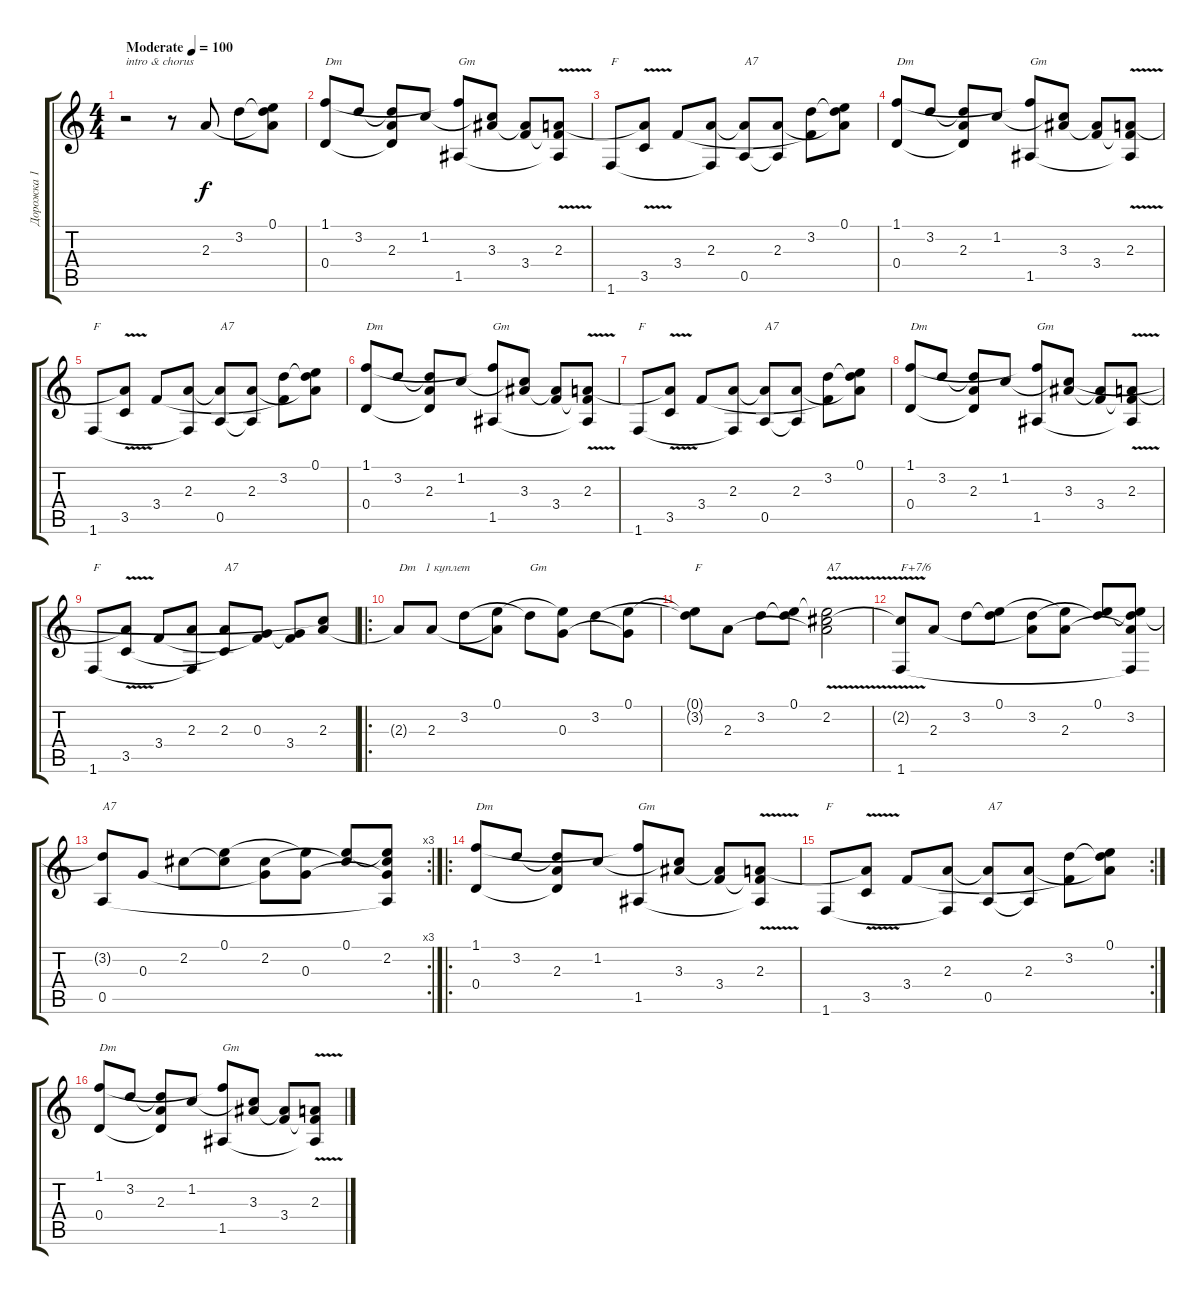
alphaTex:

\track ("Дорожка 1" "Дорожка 1") {instrument acousticguitarsteel}
\staff {score tabs}
\tuning (E4 B3 G3 D3 A2 E2) {hide}
\ts (4 4)
\tempo (100 "Moderate")
\clef g2
\ks c
r.2{txt "intro & chorus" dy f instrument acousticguitarsteel} r.8 2.3.8 3.2.8 (0.1 3.2{t} 2.3{t}).8 |
(1.1 0.4).8{txt "Dm"} 3.2.8 (3.2{t} 2.3 0.4{t}).8 1.2.8 (1.1{t} 1.5).8{txt "Gm"} (1.2{t} 3.3).8 (3.3{t} 3.4).8 (2.3{v} 3.4{t} 1.5{t}).8 |
1.6.8{txt "F"} (2.3{t} 3.5).8 3.4.8 (2.3 1.6{t}).8 (2.3{t} 0.5).8{txt "A7"} (2.3 0.5{t}).8 (3.2 3.4{t}).8 (0.1 3.2{t} 2.3{t}).8 |
(1.1 0.4).8{txt "Dm"} 3.2.8 (3.2{t} 2.3 0.4{t}).8 1.2.8 (1.1{t} 1.5).8{txt "Gm"} (1.2{t} 3.3).8 (3.3{t} 3.4).8 (2.3{v} 3.4{t} 1.5{t}).8 |
1.6.8{txt "F"} (2.3{t} 3.5).8 3.4.8 (2.3 1.6{t}).8 (2.3{t} 0.5).8{txt "A7"} (2.3 0.5{t}).8 (3.2 3.4{t}).8 (0.1 3.2{t} 2.3{t}).8 |
(1.1 0.4).8{txt "Dm"} 3.2.8 (3.2{t} 2.3 0.4{t}).8 1.2.8 (1.1{t} 1.5).8{txt "Gm"} (1.2{t} 3.3).8 (3.3{t} 3.4).8 (2.3{v} 3.4{t} 1.5{t}).8 |
1.6.8{txt "F"} (2.3{t} 3.5).8 3.4.8 (2.3 1.6{t}).8 (2.3{t} 0.5).8{txt "A7"} (2.3 0.5{t}).8 (3.2 3.4{t}).8 (0.1 3.2{t} 2.3{t}).8 |
(1.1 0.4).8{txt "Dm"} 3.2.8 (3.2{t} 2.3 0.4{t}).8 1.2.8 (1.1{t} 1.5).8{txt "Gm"} (1.2{t} 3.3).8 (3.3{t} 3.4).8 (2.3{v} 3.4{t} 1.5{t}).8 |
1.6.8{txt "F"} (2.3{t} 3.5).8 3.4.8 (2.3 1.6{t}).8 (2.3 3.5{t}).8{txt "A7"} (0.3 3.4{t}).8 (0.3{t} 3.4).8 (1.2{t} 2.3).8 |
\ro
2.3{t}.8{txt "Dm   1 куплет"} 2.3.8 3.2.8 (0.1 2.3{t}).8 3.2{t}.8{txt "Gm"} (0.1{t} 0.3).8 3.2.8 (0.1 0.3{t}).8 |
(0.1{t} 3.2{t}).8{txt "F"} 2.3.8 3.2.8 (0.1 3.2{t}).8 (0.1{t} 2.2{v} 2.3{t}).2{txt "A7"} |
(2.2{t} 1.6).8{txt "F+7/6"} 2.3.8 3.2.8 (0.1 3.2{t}).8 (3.2 2.3{t}).8 (0.1{t} 2.3).8 (0.1 3.2{t}).8 (0.1{t} 3.2 2.3{t} 1.6{t}).8 |
\rc 3
(3.2{t} 0.5).8{txt "A7"} 0.3.8 2.2.8 (0.1 2.2{t}).8 (2.2 0.3{t}).8 (0.1{t} 0.3).8 (0.1 2.2{t}).8 (0.1{t} 2.2 0.3{t} 0.5{t}).8 |
\ro
(1.1 0.4).8{txt "Dm"} 3.2.8 (3.2{t} 2.3 0.4{t}).8 1.2.8 (1.1{t} 1.5).8{txt "Gm"} (1.2{t} 3.3).8 (3.3{t} 3.4).8 (2.3{v} 3.4{t} 1.5{t}).8 |
\rc 2
1.6.8{txt "F"} (2.3{t} 3.5).8 3.4.8 (2.3 1.6{t}).8 (2.3{t} 0.5).8{txt "A7"} (2.3 0.5{t}).8 (3.2 3.4{t}).8 (0.1 3.2{t} 2.3{t}).8 |
(1.1 0.4).8{txt "Dm"} 3.2.8 (3.2{t} 2.3 0.4{t}).8 1.2.8 (1.1{t} 1.5).8{txt "Gm"} (1.2{t} 3.3).8 (3.3{t} 3.4).8 (2.3{v} 3.4{t} 1.5{t}).8
